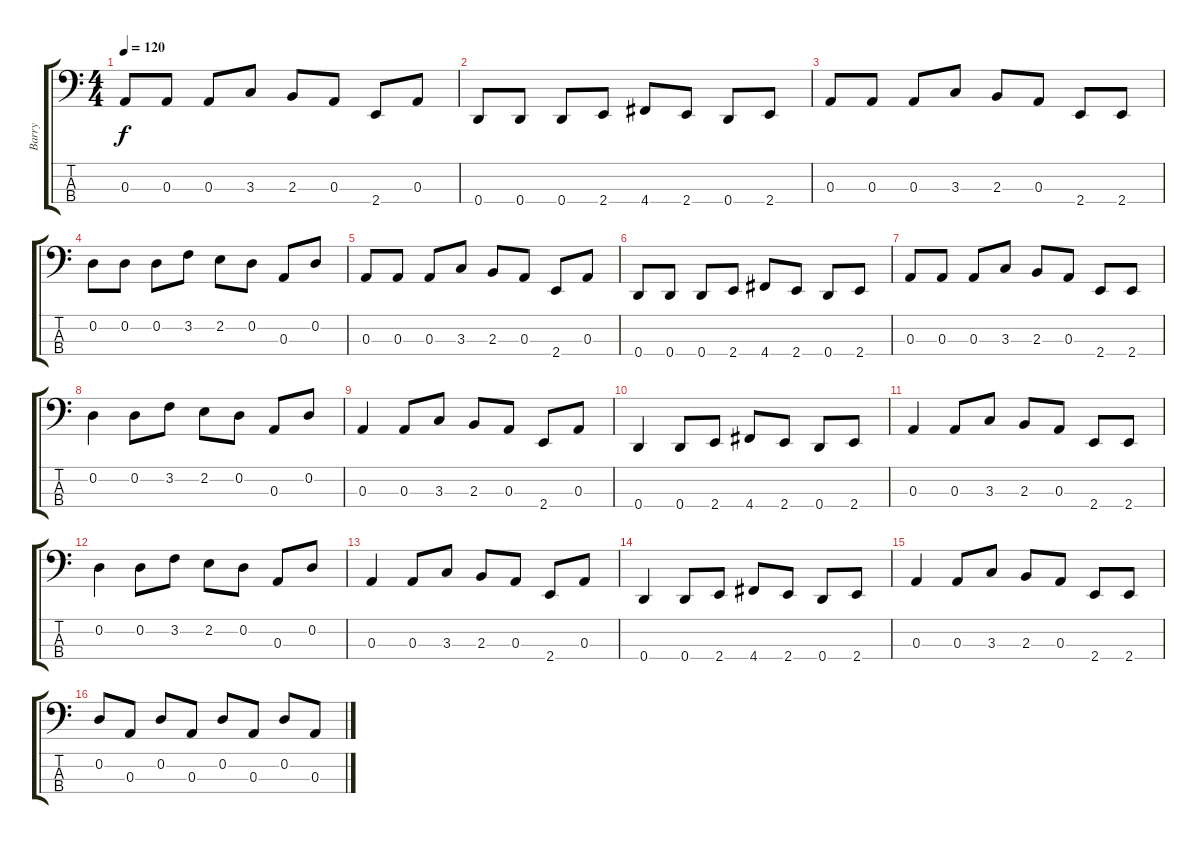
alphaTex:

\track ("Barry" "Barry") {instrument electricbassfinger}
\staff {score tabs}
\tuning (G2 D2 A1 D1) {hide}
\ts (4 4)
\tempo 120
\clef f4
\ks c
0.3.8{dy f} 0.3.8 0.3.8 3.3.8 2.3.8 0.3.8 2.4.8 0.3.8 |
0.4.8 0.4.8 0.4.8 2.4.8 4.4.8 2.4.8 0.4.8 2.4.8 |
0.3.8 0.3.8 0.3.8 3.3.8 2.3.8 0.3.8 2.4.8 2.4.8 |
0.2.8 0.2.8 0.2.8 3.2.8 2.2.8 0.2.8 0.3.8 0.2.8 |
0.3.8 0.3.8 0.3.8 3.3.8 2.3.8 0.3.8 2.4.8 0.3.8 |
0.4.8 0.4.8 0.4.8 2.4.8 4.4.8 2.4.8 0.4.8 2.4.8 |
0.3.8 0.3.8 0.3.8 3.3.8 2.3.8 0.3.8 2.4.8 2.4.8 |
0.2.4 0.2.8 3.2.8 2.2.8 0.2.8 0.3.8 0.2.8 |
0.3.4 0.3.8 3.3.8 2.3.8 0.3.8 2.4.8 0.3.8 |
0.4.4 0.4.8 2.4.8 4.4.8 2.4.8 0.4.8 2.4.8 |
0.3.4 0.3.8 3.3.8 2.3.8 0.3.8 2.4.8 2.4.8 |
0.2.4 0.2.8 3.2.8 2.2.8 0.2.8 0.3.8 0.2.8 |
0.3.4 0.3.8 3.3.8 2.3.8 0.3.8 2.4.8 0.3.8 |
0.4.4 0.4.8 2.4.8 4.4.8 2.4.8 0.4.8 2.4.8 |
0.3.4 0.3.8 3.3.8 2.3.8 0.3.8 2.4.8 2.4.8 |
0.2.8 0.3.8 0.2.8 0.3.8 0.2.8 0.3.8 0.2.8 0.3.8
